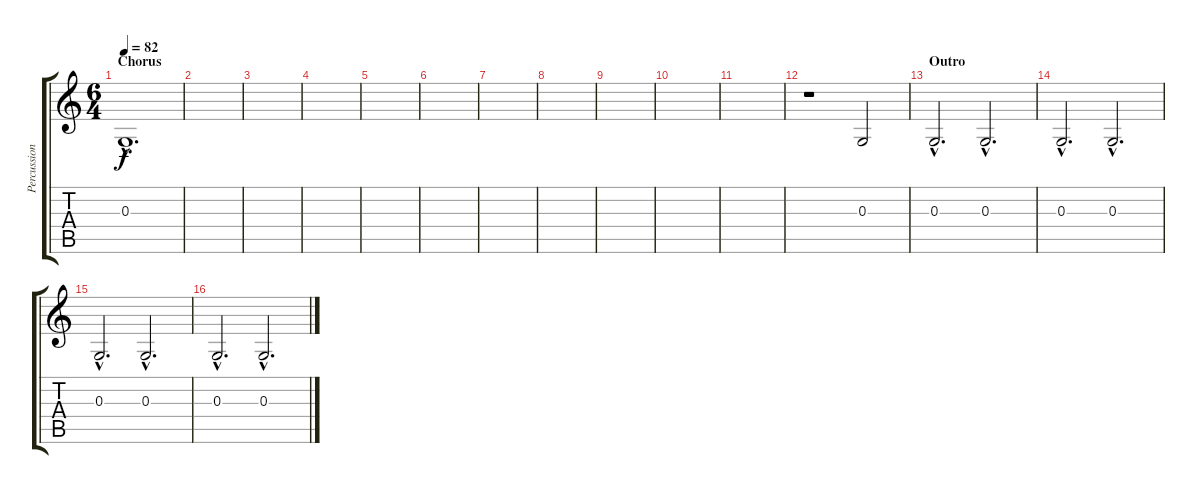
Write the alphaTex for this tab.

\track ("Percussion" "Percussion") {instrument reversecymbal}
\staff {score tabs}
\tuning (E4 B3 G3 D3 A2 E2) {hide}
\ts (6 4)
\section ("" "Chorus")
\tempo 82
\clef g2
\ks c
0.3{hac t}.1{d dy f} |
|
|
|
|
|
|
|
|
|
|
r.1 0.3.2 |
\section ("" "Outro")
0.3{hac}.2{d} 0.3{hac}.2{d} |
0.3{hac}.2{d} 0.3{hac}.2{d} |
0.3{hac}.2{d} 0.3{hac}.2{d} |
0.3{hac}.2{d} 0.3{hac}.2{d}
